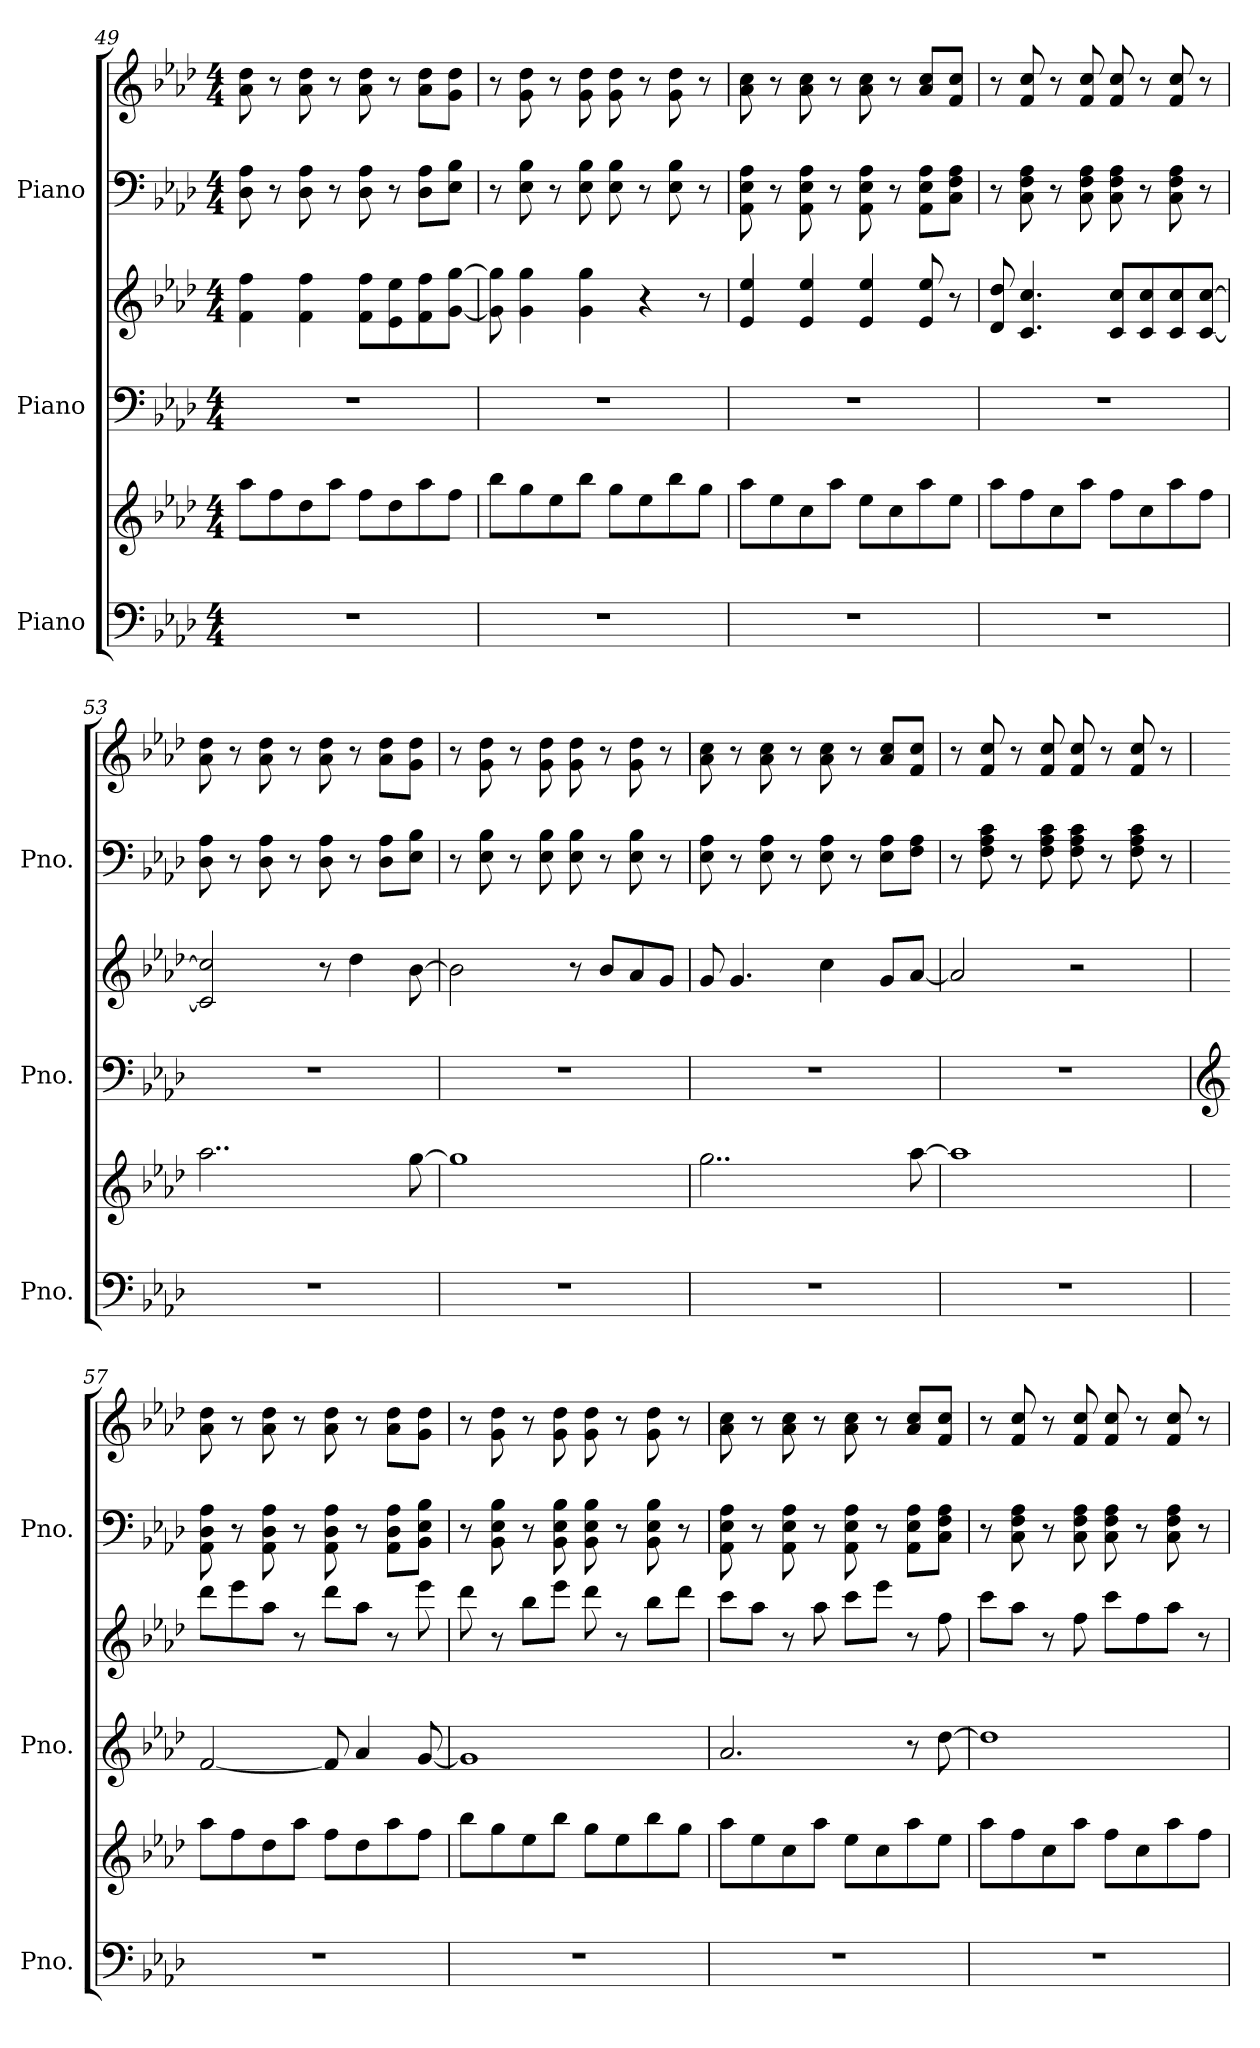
**kern	**kern	**kern	**kern	**kern	**kern
*part3	*part3	*part2	*part2	*part1	*part1
*staff6	*staff5	*staff4	*staff3	*staff2	*staff1
*I"Piano	*	*I"Piano	*	*I"Piano	*
*I'Pno.	*	*I'Pno.	*	*I'Pno.	*
*clefF4	*clefG2	*clefF4	*clefG2	*clefF4	*clefG2
*k[b-e-a-d-]	*k[b-e-a-d-]	*k[b-e-a-d-]	*k[b-e-a-d-]	*k[b-e-a-d-]	*k[b-e-a-d-]
*M4/4	*M4/4	*M4/4	*M4/4	*M4/4	*M4/4
=49	=49	=49	=49	=49	=49
1r	8aa-\L	1r	4f\ 4ff\	8D-\ 8A-\	8a-\ 8dd-\
.	8ff\	.	.	8r	8r
.	8dd-\	.	4f\ 4ff\	8D-\ 8A-\	8a-\ 8dd-\
.	8aa-\J	.	.	8r	8r
.	8ff\L	.	8f\ 8ff\L	8D-\ 8A-\	8a-\ 8dd-\
.	8dd-\	.	8e-\ 8ee-\	8r	8r
.	8aa-\	.	8f\ 8ff\	8D-\ 8A-\L	8a-\ 8dd-\L
.	8ff\J	.	[8g\ [8gg\J	8E-\ 8B-\J	8g\ 8dd-\J
=50	=50	=50	=50	=50	=50
1r	8bb-\L	1r	8g\] 8gg\]	8r	8r
.	8gg\	.	4g\ 4gg\	8E-\ 8B-\	8g\ 8dd-\
.	8ee-\	.	.	8r	8r
.	8bb-\J	.	4g\ 4gg\	8E-\ 8B-\	8g\ 8dd-\
.	8gg\L	.	.	8E-\ 8B-\	8g\ 8dd-\
.	8ee-\	.	4r	8r	8r
.	8bb-\	.	.	8E-\ 8B-\	8g\ 8dd-\
.	8gg\J	.	8r	8r	8r
!!LO:PB:g=z
=51	=51	=51	=51	=51	=51
1r	8aa-\L	1r	4e-/ 4ee-/	8AA-\ 8E-\ 8A-\	8a-\ 8cc\
.	8ee-\	.	.	8r	8r
.	8cc\	.	4e-/ 4ee-/	8AA-\ 8E-\ 8A-\	8a-\ 8cc\
.	8aa-\J	.	.	8r	8r
.	8ee-\L	.	4e-/ 4ee-/	8AA-\ 8E-\ 8A-\	8a-\ 8cc\
.	8cc\	.	.	8r	8r
.	8aa-\	.	8e-/ 8ee-/	8AA-\ 8E-\ 8A-\L	8a-/ 8cc/L
.	8ee-\J	.	8r	8C\ 8F\ 8A-\J	8f/ 8cc/J
=52	=52	=52	=52	=52	=52
1r	8aa-\L	1r	8d-/ 8dd-/	8r	8r
.	8ff\	.	4.c/ 4.cc/	8C\ 8F\ 8A-\	8f/ 8cc/
.	8cc\	.	.	8r	8r
.	8aa-\J	.	.	8C\ 8F\ 8A-\	8f/ 8cc/
.	8ff\L	.	8c/ 8cc/L	8C\ 8F\ 8A-\	8f/ 8cc/
.	8cc\	.	8c/ 8cc/	8r	8r
.	8aa-\	.	8c/ 8cc/	8C\ 8F\ 8A-\	8f/ 8cc/
.	8ff\J	.	[8c/ [8cc/J	8r	8r
=53	=53	=53	=53	=53	=53
1r	2..aa-\	1r	2c/] 2cc/]	8D-\ 8A-\	8a-\ 8dd-\
.	.	.	.	8r	8r
.	.	.	.	8D-\ 8A-\	8a-\ 8dd-\
.	.	.	.	8r	8r
.	.	.	8r	8D-\ 8A-\	8a-\ 8dd-\
.	.	.	4dd-\	8r	8r
.	.	.	.	8D-\ 8A-\L	8a-\ 8dd-\L
.	[8gg\	.	[8b-\	8E-\ 8B-\J	8g\ 8dd-\J
=54	=54	=54	=54	=54	=54
1r	1gg]	1r	2b-\]	8r	8r
.	.	.	.	8E-\ 8B-\	8g\ 8dd-\
.	.	.	.	8r	8r
.	.	.	.	8E-\ 8B-\	8g\ 8dd-\
.	.	.	8r	8E-\ 8B-\	8g\ 8dd-\
.	.	.	8b-/L	8r	8r
.	.	.	8a-/	8E-\ 8B-\	8g\ 8dd-\
.	.	.	8g/J	8r	8r
!!LO:LB:g=z
=55	=55	=55	=55	=55	=55
1r	2..gg\	1r	8g/	8E-\ 8A-\	8a-\ 8cc\
.	.	.	4.g/	8r	8r
.	.	.	.	8E-\ 8A-\	8a-\ 8cc\
.	.	.	.	8r	8r
.	.	.	4cc\	8E-\ 8A-\	8a-\ 8cc\
.	.	.	.	8r	8r
.	.	.	8g/L	8E-\ 8A-\L	8a-/ 8cc/L
.	[8aa-\	.	[8a-/J	8F\ 8A-\J	8f/ 8cc/J
=56	=56	=56	=56	=56	=56
1r	1aa-]	1r	2a-/]	8r	8r
.	.	.	.	8F\ 8A-\ 8c\	8f/ 8cc/
.	.	.	.	8r	8r
.	.	.	.	8F\ 8A-\ 8c\	8f/ 8cc/
.	.	.	2r	8F\ 8A-\ 8c\	8f/ 8cc/
.	.	.	.	8r	8r
.	.	.	.	8F\ 8A-\ 8c\	8f/ 8cc/
.	.	.	.	8r	8r
=57	=57	=57	=57	=57	=57
*	*	*clefG2	*	*	*
1r	8aa-\L	[2f/	8ddd-\L	8AA-\ 8D-\ 8A-\	8a-\ 8dd-\
.	8ff\	.	8eee-\	8r	8r
.	8dd-\	.	8aa-\J	8AA-\ 8D-\ 8A-\	8a-\ 8dd-\
.	8aa-\J	.	8r	8r	8r
.	8ff\L	8f/]	8ddd-\L	8AA-\ 8D-\ 8A-\	8a-\ 8dd-\
.	8dd-\	4a-/	8aa-\J	8r	8r
.	8aa-\	.	8r	8AA-\ 8D-\ 8A-\L	8a-\ 8dd-\L
.	8ff\J	[8g/	8eee-\	8BB-\ 8E-\ 8B-\J	8g\ 8dd-\J
=58	=58	=58	=58	=58	=58
1r	8bb-\L	1g]	8ddd-\	8r	8r
.	8gg\	.	8r	8BB-\ 8E-\ 8B-\	8g\ 8dd-\
.	8ee-\	.	8bb-\L	8r	8r
.	8bb-\J	.	8eee-\J	8BB-\ 8E-\ 8B-\	8g\ 8dd-\
.	8gg\L	.	8ddd-\	8BB-\ 8E-\ 8B-\	8g\ 8dd-\
.	8ee-\	.	8r	8r	8r
.	8bb-\	.	8bb-\L	8BB-\ 8E-\ 8B-\	8g\ 8dd-\
.	8gg\J	.	8ddd-\J	8r	8r
!!LO:PB:g=z
=59	=59	=59	=59	=59	=59
1r	8aa-\L	2.a-/	8ccc\L	8AA-\ 8E-\ 8A-\	8a-\ 8cc\
.	8ee-\	.	8aa-\J	8r	8r
.	8cc\	.	8r	8AA-\ 8E-\ 8A-\	8a-\ 8cc\
.	8aa-\J	.	8aa-\	8r	8r
.	8ee-\L	.	8ccc\L	8AA-\ 8E-\ 8A-\	8a-\ 8cc\
.	8cc\	.	8eee-\J	8r	8r
.	8aa-\	8r	8r	8AA-\ 8E-\ 8A-\L	8a-/ 8cc/L
.	8ee-\J	[8dd-\	8ff\	8C\ 8F\ 8A-\J	8f/ 8cc/J
=60	=60	=60	=60	=60	=60
1r	8aa-\L	1dd-]	8ccc\L	8r	8r
.	8ff\	.	8aa-\J	8C\ 8F\ 8A-\	8f/ 8cc/
.	8cc\	.	8r	8r	8r
.	8aa-\J	.	8ff\	8C\ 8F\ 8A-\	8f/ 8cc/
.	8ff\L	.	8ccc\L	8C\ 8F\ 8A-\	8f/ 8cc/
.	8cc\	.	8ff\	8r	8r
.	8aa-\	.	8aa-\J	8C\ 8F\ 8A-\	8f/ 8cc/
.	8ff\J	.	8r	8r	8r
=	=	=	=	=	=
*-	*-	*-	*-	*-	*-
